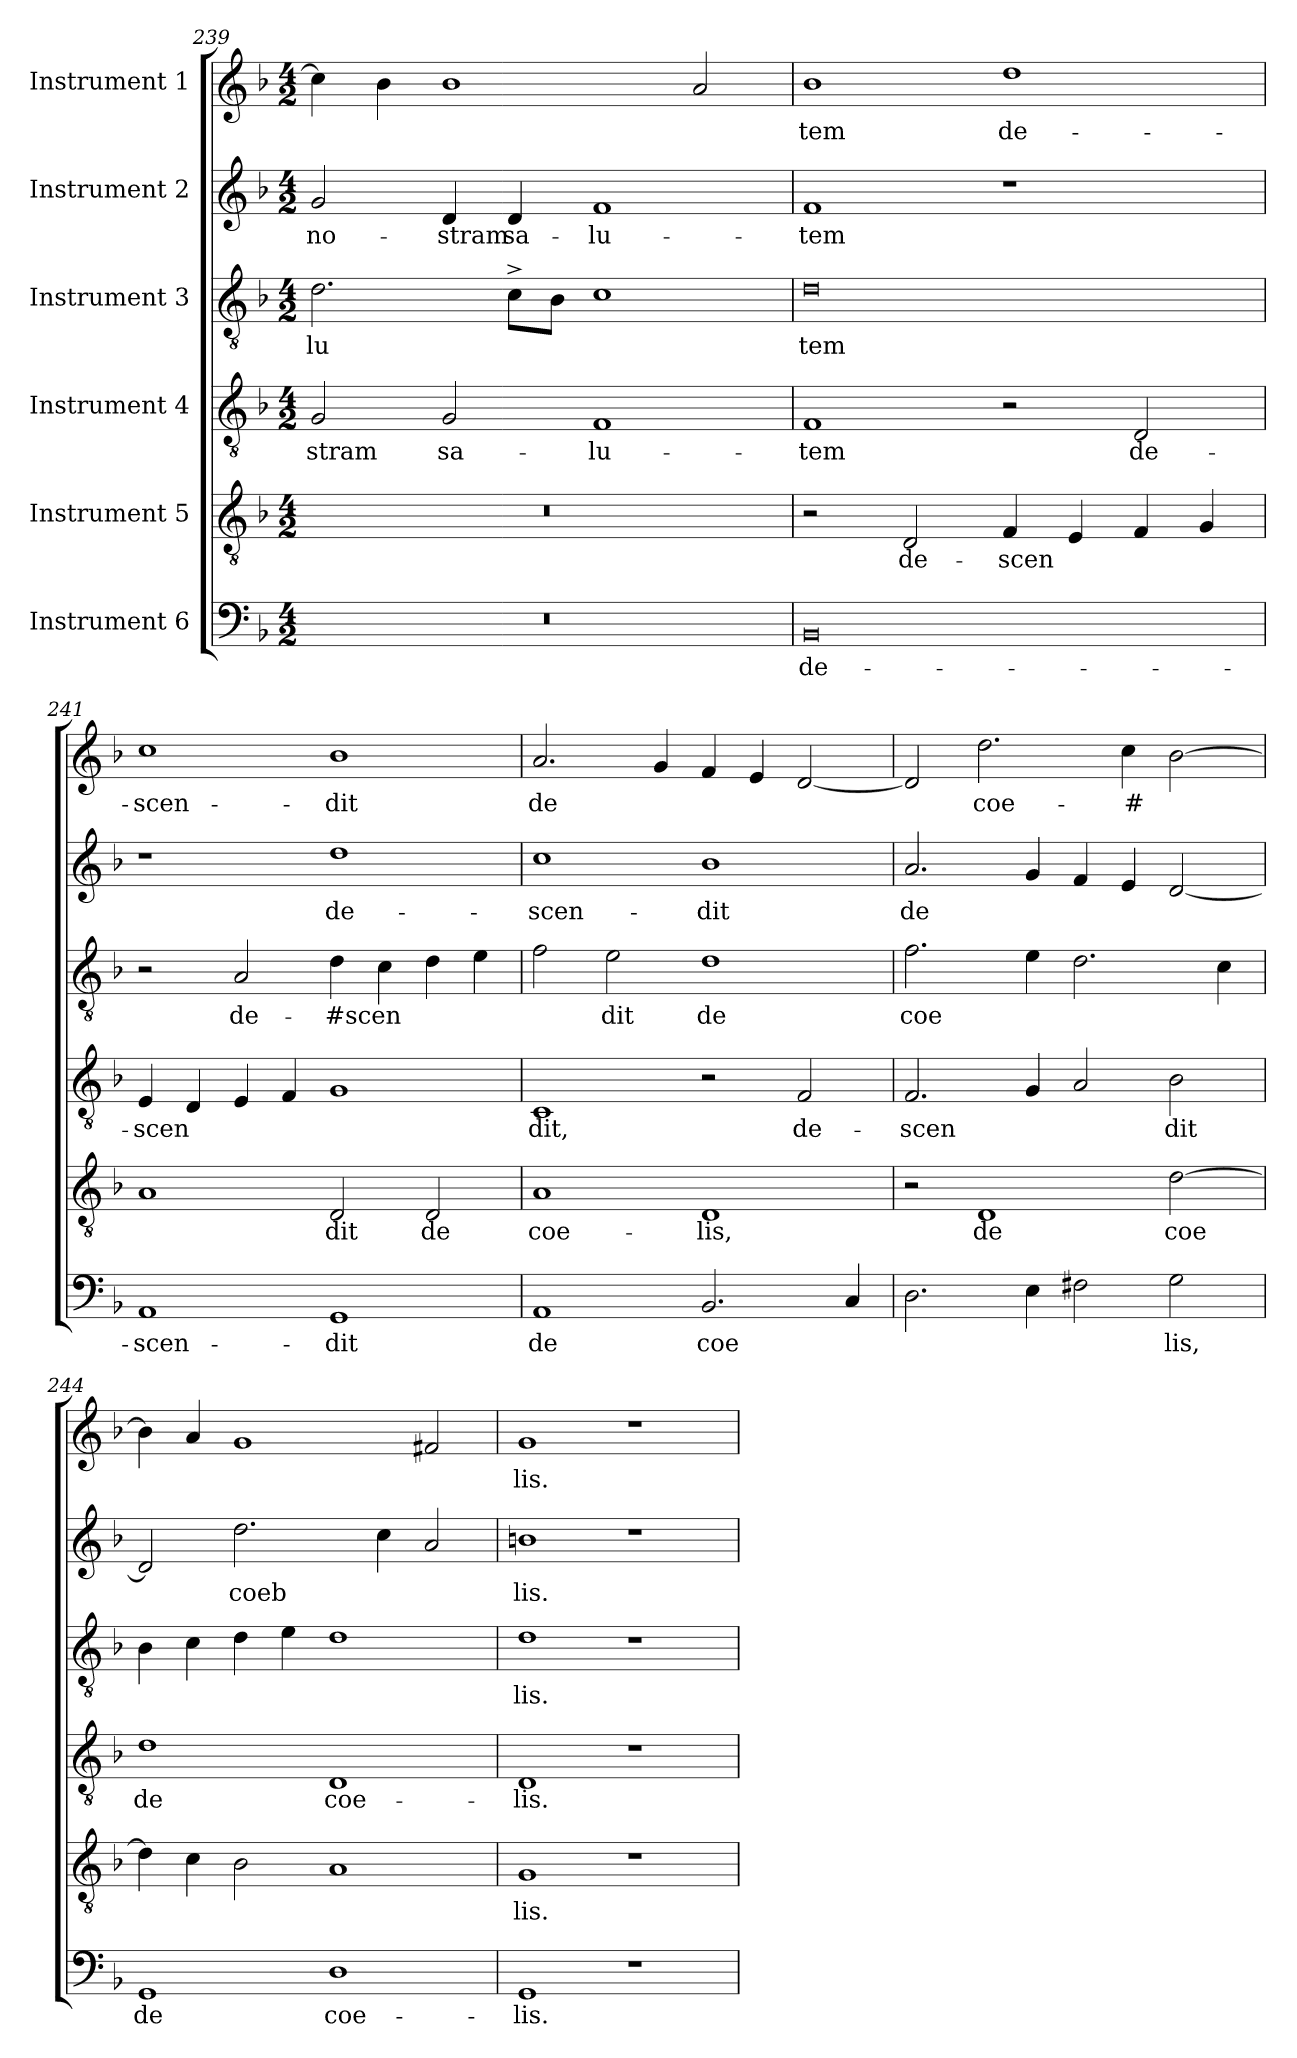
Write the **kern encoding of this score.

**kern	**text	**kern	**text	**kern	**text	**kern	**text	**kern	**text	**kern	**text
*part6	*part6	*part5	*part5	*part4	*part4	*part3	*part3	*part2	*part2	*part1	*part1
*staff6	*staff6	*staff5	*staff5	*staff4	*staff4	*staff3	*staff3	*staff2	*staff2	*staff1	*staff1
*I"Instrument 6	*	*I"Instrument 5	*	*I"Instrument 4	*	*I"Instrument 3	*	*I"Instrument 2	*	*I"Instrument 1	*
*clefF4	*	*clefGv2	*	*clefGv2	*	*clefGv2	*	*clefG2	*	*clefG2	*
*k[b-]	*	*k[b-]	*	*k[b-]	*	*k[b-]	*	*k[b-]	*	*k[b-]	*
*F:	*	*F:	*	*F:	*	*F:	*	*F:	*	*F:	*
*M4/2	*	*M4/2	*	*M4/2	*	*M4/2	*	*M4/2	*	*M4/2	*
=239	=239	=239	=239	=239	=239	=239	=239	=239	=239	=239	=239
!	!	!	!	!	!LO:LY:b:cj	!	!LO:LY:b:cj	!	!LO:LY:b:cj	!	!LO:LY:b:cj
0r	.	0r	.	2G/	-stram	2.d\	-lu-	2g/	no-	4cc\]	--
!	!	!	!	!	!	!	!	!	!	!	!LO:LY:b:cj
.	.	.	.	.	.	.	.	.	.	4b-\	--
!	!	!	!	!	!LO:LY:b:cj	!	!	!	!LO:LY:b:cj	!	!LO:LY:b:cj
.	.	.	.	2G/	sa-	.	.	4d/	-stram	1b-	--
!	!	!	!	!	!	!	!LO:LY:b:cj	!	!LO:LY:b:cj	!	!
.	.	.	.	.	.	8c^<\L	--	4d/	sa-	.	.
!	!	!	!	!	!	!	!LO:LY:b:cj	!	!	!	!
.	.	.	.	.	.	8B-\J	--	.	.	.	.
!	!	!	!	!	!LO:LY:b:cj	!	!LO:LY:b:cj	!	!LO:LY:b:cj	!	!
.	.	.	.	1F	-lu-	1c	--	1f	-lu-	.	.
!	!	!	!	!	!	!	!	!	!	!	!LO:LY:b:cj
.	.	.	.	.	.	.	.	.	.	2a/	--
!!LO:PB:g=z
=240	=240	=240	=240	=240	=240	=240	=240	=240	=240	=240	=240
!	!LO:LY:b:cj	!	!	!	!LO:LY:b:cj	!	!LO:LY:b:cj	!	!LO:LY:b:cj	!	!LO:LY:b:cj
0BB-	de-	2r	.	1F	-tem	0d	-tem	1f	-tem	1b-	-tem
!	!	!	!LO:LY:b:cj	!	!	!	!	!	!	!	!
.	.	2D/	de-	.	.	.	.	.	.	.	.
!	!	!	!LO:LY:b:cj	!	!	!	!	!	!	!	!LO:LY:b:cj
.	.	4F/	-scen-	2r	.	.	.	1r	.	1dd	de-
!	!	!	!LO:LY:b:cj	!	!	!	!	!	!	!	!
.	.	4E/	--	.	.	.	.	.	.	.	.
!	!	!	!LO:LY:b:cj	!	!LO:LY:b:cj	!	!	!	!	!	!
.	.	4F/	--	2D/	de-	.	.	.	.	.	.
!	!	!	!LO:LY:b:cj	!	!	!	!	!	!	!	!
.	.	4G/	--	.	.	.	.	.	.	.	.
=241	=241	=241	=241	=241	=241	=241	=241	=241	=241	=241	=241
!	!LO:LY:b:cj	!	!LO:LY:b:cj	!	!LO:LY:b:cj	!	!	!	!	!	!LO:LY:b:cj
1AA	-scen-	1A	--	4E/	-scen-	2r	.	1r	.	1cc	-scen-
!	!	!	!	!	!LO:LY:b:cj	!	!	!	!	!	!
.	.	.	.	4D/	--	.	.	.	.	.	.
!	!	!	!	!	!LO:LY:b:cj	!	!LO:LY:b:cj	!	!	!	!
.	.	.	.	4E/	--	2A/	de-	.	.	.	.
!	!	!	!	!	!LO:LY:b:cj	!	!	!	!	!	!
.	.	.	.	4F/	--	.	.	.	.	.	.
!	!LO:LY:b:cj	!	!LO:LY:b:cj	!	!LO:LY:b:cj	!	!LO:LY:b:cj	!	!LO:LY:b:cj	!	!LO:LY:b:cj
1GG	-dit	2D/	-dit	1G	--	4d\	-#scen-	1dd	de-	1b-	-dit
!	!	!	!	!	!	!	!LO:LY:b:cj	!	!	!	!
.	.	.	.	.	.	4c\	--	.	.	.	.
!	!	!	!LO:LY:b:cj	!	!	!	!LO:LY:b:cj	!	!	!	!
.	.	2D/	de	.	.	4d\	--	.	.	.	.
!	!	!	!	!	!	!	!LO:LY:b:cj	!	!	!	!
.	.	.	.	.	.	4e\	--	.	.	.	.
=242	=242	=242	=242	=242	=242	=242	=242	=242	=242	=242	=242
!	!LO:LY:b:cj	!	!LO:LY:b:cj	!	!LO:LY:b:cj	!	!LO:LY:b:cj	!	!LO:LY:b:cj	!	!LO:LY:b:cj
1AA	de	1A	coe-	1C	-dit,	2f\	--	1cc	-scen-	2.a/	de
!	!	!	!	!	!	!	!LO:LY:b:cj	!	!	!	!
.	.	.	.	.	.	2e\	-dit	.	.	.	.
!	!	!	!	!	!	!	!	!	!	!	!LO:LY:b:cj
.	.	.	.	.	.	.	.	.	.	4g/	.
!	!LO:LY:b:cj	!	!LO:LY:b:cj	!	!	!	!LO:LY:b:cj	!	!LO:LY:b:cj	!	!LO:LY:b:cj
2.BB-/	coe-	1D	-lis,	2r	.	1d	de	1b-	-dit	4f/	.
!	!	!	!	!	!	!	!	!	!	!	!LO:LY:b:cj
.	.	.	.	.	.	.	.	.	.	4e/	.
!	!	!	!	!	!LO:LY:b:cj	!	!	!	!	!	!LO:LY:b:cj
.	.	.	.	2F/	de-	.	.	.	.	[<2d/	.
!	!LO:LY:b:cj	!	!	!	!	!	!	!	!	!	!
4C/	--	.	.	.	.	.	.	.	.	.	.
=243	=243	=243	=243	=243	=243	=243	=243	=243	=243	=243	=243
!	!LO:LY:b:cj	!	!	!	!LO:LY:b:cj	!	!LO:LY:b:cj	!	!LO:LY:b:cj	!	!LO:LY:b:cj
2.D\	--	2r	.	2.F/	-scen-	2.f\	coe-	2.a/	de	2d/]	.
!	!	!	!LO:LY:b:cj	!	!	!	!	!	!	!	!LO:LY:b:cj
.	.	1D	de	.	.	.	.	.	.	2.dd\	coe-
!	!LO:LY:b:cj	!	!	!	!LO:LY:b:cj	!	!LO:LY:b:cj	!	!LO:LY:b:cj	!	!
4E\	--	.	.	4G/	--	4e\	--	4g/	.	.	.
!	!LO:LY:b:cj	!	!	!	!LO:LY:b:cj	!	!LO:LY:b:cj	!	!LO:LY:b:cj	!	!
2F#\	--	.	.	2A/	--	2.d\	--	4f/	.	.	.
!	!	!	!	!	!	!	!	!	!LO:LY:b:cj	!	!LO:LY:b:cj
.	.	.	.	.	.	.	.	4e/	.	4cc\	-#-
!	!LO:LY:b:cj	!	!LO:LY:b:cj	!	!LO:LY:b:cj	!	!	!	!LO:LY:b:cj	!	!LO:LY:b:cj
2G\	-lis,	[>2d\	coe-	2B-\	-dit	.	.	[<2d/	.	[>2b-\	--
!	!	!	!	!	!	!	!LO:LY:b:cj	!	!	!	!
.	.	.	.	.	.	4c\	--	.	.	.	.
=244	=244	=244	=244	=244	=244	=244	=244	=244	=244	=244	=244
!	!LO:LY:b:cj	!	!LO:LY:b:cj	!	!LO:LY:b:cj	!	!LO:LY:b:cj	!	!LO:LY:b:cj	!	!LO:LY:b:cj
1GG	de	4d\]	--	1d	de	4B-\	--	2d/]	.	4b-\]	--
!	!	!	!LO:LY:b:cj	!	!	!	!LO:LY:b:cj	!	!	!	!LO:LY:b:cj
.	.	4c\	--	.	.	4c\	--	.	.	4a/	--
!	!	!	!LO:LY:b:cj	!	!	!	!LO:LY:b:cj	!	!LO:LY:b:cj	!	!LO:LY:b:cj
.	.	2B-\	--	.	.	4d\	--	2.dd\	coeb-	1g	--
!	!	!	!	!	!	!	!LO:LY:b:cj	!	!	!	!
.	.	.	.	.	.	4e\	--	.	.	.	.
!	!LO:LY:b:cj	!	!LO:LY:b:cj	!	!LO:LY:b:cj	!	!LO:LY:b:cj	!	!	!	!
1D	coe-	1A	--	1D	coe-	1d	--	.	.	.	.
!	!	!	!	!	!	!	!	!	!LO:LY:b:cj	!	!
.	.	.	.	.	.	.	.	4cc\	--	.	.
!	!	!	!	!	!	!	!	!	!LO:LY:b:cj	!	!LO:LY:b:cj
.	.	.	.	.	.	.	.	2a/	--	2f#/	--
=245	=245	=245	=245	=245	=245	=245	=245	=245	=245	=245	=245
!	!LO:LY:b:cj	!	!LO:LY:b:cj	!	!LO:LY:b:cj	!	!LO:LY:b:cj	!	!LO:LY:b:cj	!	!LO:LY:b:cj
1GG	-lis.	1G	-lis.	1D	-lis.	1d	-lis.	1bn	-lis.	1g	-lis.
1r	.	1r	.	1r	.	1r	.	1r	.	1r	.
=	=	=	=	=	=	=	=	=	=	=	=
*-	*-	*-	*-	*-	*-	*-	*-	*-	*-	*-	*-
